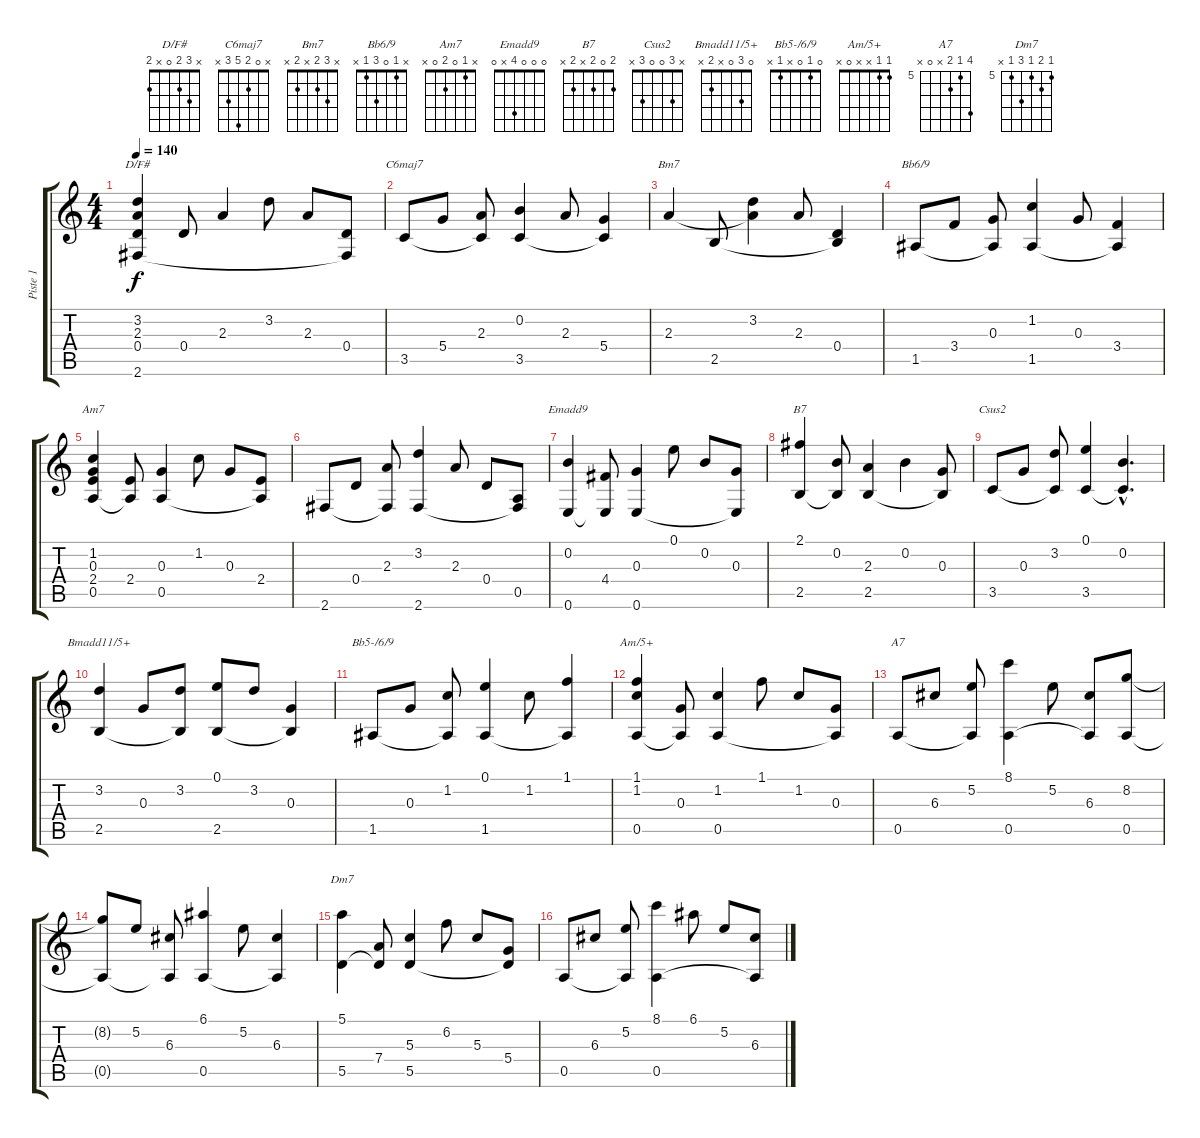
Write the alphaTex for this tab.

\track ("Piste 1" "Piste 1") {instrument acousticguitarnylon}
\staff {score tabs}
\tuning (E4 B3 G3 D3 A2 E2) {hide}
\chord ("D/F#" x 3 2 0 x 2)
\chord ("C6maj7" x 0 2 5 3 x)
\chord ("Bm7" x 3 2 x 2 x)
\chord ("Bb6/9" x 1 0 3 1 x)
\chord ("Am7" x 1 0 2 0 x)
\chord ("Emadd9" 0 0 0 4 x 0)
\chord ("B7" 2 0 2 x 2 x)
\chord ("Csus2" x 3 0 0 3 x)
\chord ("Bmadd11/5+" 0 3 0 x 2 x)
\chord ("Bb5-/6/9" 0 1 0 x 1 x)
\chord ("Am/5+" 1 1 x x 0 x)
\chord ("A7" 8 5 6 x 0 x) {firstfret 5}
\chord ("Dm7" 5 6 5 7 5 x) {firstfret 5}
\ts (4 4)
\tempo 140
\clef g2
\ks c
(3.2 2.3 0.4 2.6).4{ch "D/F#" dy f} 0.4.8 2.3.4 3.2.8 2.3.8 (0.4 2.6{t}).8 |
3.5.8{ch "C6maj7"} 5.4.8 (2.3 3.5{t}).8 (0.2 3.5).4 2.3.8 (5.4 3.5{t}).4 |
2.3.4{ch "Bm7"} 2.5.8 (3.2 2.3{t}).4 2.3.8 (0.4 2.5{t}).4 |
1.5.8{ch "Bb6/9"} 3.4.8 (0.3 1.5{t}).8 (1.2 1.5).4 0.3.8 (3.4 1.5{t}).4 |
(1.2 0.3 2.4 0.5).4{ch "Am7"} (2.4 0.5{t}).8 (0.3 0.5).4 1.2.8 0.3.8 (2.4 0.5{t}).8 |
2.6.8 0.4.8 (2.3 2.6{t}).8 (3.2 2.6).4 2.3.8 0.4.8 (0.5 2.6{t}).8 |
(0.2 0.6).4{ch "Emadd9"} (4.4 0.6{t}).8 (0.3 0.6).4 0.1.8 0.2.8 (0.3 0.6{t}).8 |
(2.1 2.5).4{ch "B7"} (0.2 2.5{t}).8 (2.3 2.5).4 0.2.4 (0.3 2.5{t}).8 |
3.5.8{ch "Csus2"} 0.3.8 (3.2 3.5{t}).8 (0.1 3.5).4 (0.2{hac} 3.5{hac t}).4{d} |
(3.2 2.5).4{ch "Bmadd11/5+"} 0.3.8 (3.2 2.5{t}).8 (0.1 2.5).8 3.2.8 (0.3 2.5{t}).4 |
1.5.8{ch "Bb5-/6/9"} 0.3.8 (1.2 1.5{t}).8 (0.1 1.5).4 1.2.8 (1.1 1.5{t}).4 |
(1.1 1.2 0.5).4{ch "Am/5+"} (0.3 0.5{t}).8 (1.2 0.5).4 1.1.8 1.2.8 (0.3 0.5{t}).8 |
0.5.8{ch "A7"} 6.3.8 (5.2 0.5{t}).8 (8.1 0.5).4 5.2.8 (6.3 0.5{t}).8 (8.2 0.5).8 |
(8.2{t} 0.5{t}).8 5.2.8 (6.3 0.5{t}).8 (6.1 0.5).4 5.2.8 (6.3 0.5{t}).4 |
(5.1 5.5).4{ch "Dm7"} (7.4 5.5{t}).8 (5.3 5.5).4 6.2.8 5.3.8 (5.4 5.5{t}).8 |
0.5.8 6.3.8 (5.2 0.5{t}).8 (8.1 0.5).4 6.1.8 5.2.8 (6.3 0.5{t}).8
